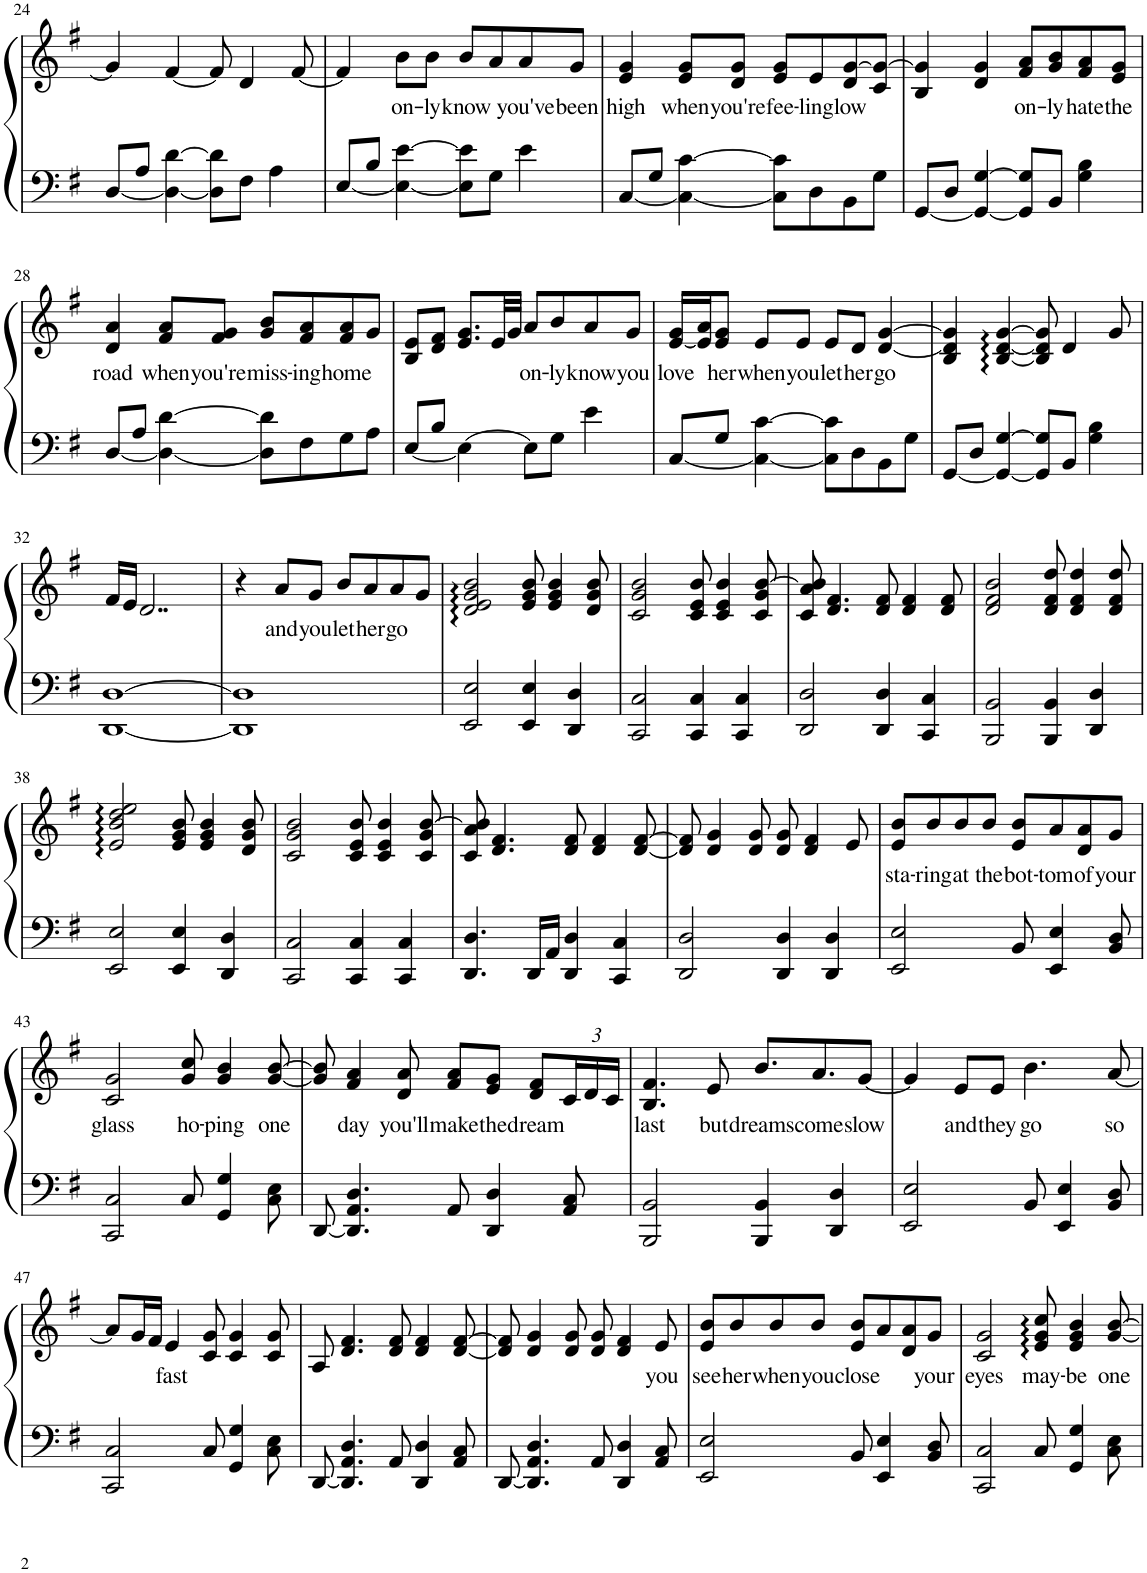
**kern	**kern	**text
*part1	*part1	*part1
*staff2	*staff1	*staff1
*I"Piano	*	*
*I'Pno.	*	*
!!LO:PB:g=z
*clefF4	*clefG2	*
*k[f#]	*k[f#]	*
*M4/4	*M4/4	*
=24	=24	=24
[<8D/L	4g/]	.
8A/J	.	.
4D\_ [4d\	[4f#/	.
8D\] 8d\]L	8f#/]	.
8F#\J	4d/	.
4A\	.	.
.	[8f#/	.
=25	=25	=25
[<8E/L	4f#/]	.
8B/J	.	.
!	!	!LO:LY:b
4E\_ [4e\	8b\L	on-
!	!	!LO:LY:b
.	8b\J	-ly
!	!	!LO:LY:b
8E\] 8e\]L	8b/L	know
8G\J	8a/	.
!	!	!LO:LY:b
4e\	8a/	you've
!	!	!LO:LY:b
.	8g/J	been
=26	=26	=26
!	!	!LO:LY:b
[<8C/L	4e/ 4g/	high
8G/J	.	.
!	!	!LO:LY:b
4C\_ [4c\	8e/ 8g/L	when
!	!	!LO:LY:b
.	8d/ 8g/J	you're
!	!	!LO:LY:b
8C\] 8c\]L	8e/ 8g/L	fee-
!	!	!LO:LY:b
8D\	8e/	-ling
!	!	!LO:LY:b
8BB\	8d/ [8g/	low
8G\J	8c/ 8g/_J	.
=27	=27	=27
[<8GG/L	4B/ 4g/]	.
8D/J	.	.
4GG/_ [4G/	4d/ 4g/	.
!	!	!LO:LY:b
8GG/] 8G/]L	8f#/ 8a/L	on-
!	!	!LO:LY:b
8BB/J	8g/ 8b/	-ly
!	!	!LO:LY:b
4G\ 4B\	8f#/ 8a/	hate
!	!	!LO:LY:b
.	8e/ 8g/J	the
!!LO:LB:g=z
=28	=28	=28
!	!	!LO:LY:b
[<8D/L	4d/ 4a/	road
8A/J	.	.
!	!	!LO:LY:b
4D\_ [4d\	8f#/ 8a/L	when
!	!	!LO:LY:b
.	8f#/ 8g/J	you're
!	!	!LO:LY:b
8D\] 8d\]L	8g/ 8b/L	miss-
!	!	!LO:LY:b
8F#\	8f#/ 8a/	-ing
!	!	!LO:LY:b
8G\	8f#/ 8a/	home
8A\J	8g/J	.
=29	=29	=29
[<8E/L	8B/ 8e/L	.
8B/J	8d/ 8f#/J	.
4E\_	8.e/ 8.g/L	.
.	32e/LL	.
.	32g/JJJ	.
!	!	!LO:LY:b
8E\L]	8a/L	on-
!	!	!LO:LY:b
8G\J	8b/	-ly
!	!	!LO:LY:b
4e\	8a/	know
!	!	!LO:LY:b
.	8g/J	you
=30	=30	=30
!	!	!LO:LY:b
[<8C/L	[16e/ 16g/LL	love
.	16e/] 16a/J	.
!	!	!LO:LY:b
8G/J	8e/ 8g/J	her
!	!	!LO:LY:b
4C\_ [4c\	8e/L	when
!	!	!LO:LY:b
.	8e/J	you
!	!	!LO:LY:b
8C\] 8c\]L	8e/L	let
!	!	!LO:LY:b
8D\	8d/J	her
!	!	!LO:LY:b
8BB\	[4d/ [4g/	go
8G\J	.	.
=31	=31	=31
[<8GG/L	4B/ 4d/] 4g/]	.
8D/J	.	.
4GG/_ [4G/	[4B/ [4d/ [4g/	.
8GG/] 8G/]L	8B/] 8d/] 8g/]	.
8BB/J	4d/	.
4G\ 4B\	.	.
.	8g/	.
!!LO:LB:g=z
=32	=32	=32
[1DD [1D	16f#/LL	.
.	16e/JJ	.
.	2..d/	.
=33	=33	=33
1DD] 1D]	4r	.
!	!	!LO:LY:b
.	8a/L	and
!	!	!LO:LY:b
.	8g/J	you
!	!	!LO:LY:b
.	8b/L	let
!	!	!LO:LY:b
.	8a/	her
!	!	!LO:LY:b
.	8a/	go
.	8g/J	.
=34	=34	=34
2EE/ 2E/	2d/ 2e/ 2g/ 2b/	.
4EE/ 4E/	8e/ 8g/ 8b/	.
.	4e/ 4g/ 4b/	.
4DD/ 4D/	.	.
.	8d/ 8g/ 8b/	.
=35	=35	=35
2CC/ 2C/	2c/ 2g/ 2b/	.
4CC/ 4C/	8c/ 8e/ 8b/	.
.	4c/ 4e/ 4b/	.
4CC/ 4C/	.	.
.	8c/ 8g/ [8b/	.
=36	=36	=36
2DD/ 2D/	8c/ 8a/ 8b/]	.
.	4.d/ 4.f#/	.
4DD/ 4D/	8d/ 8f#/	.
.	4d/ 4f#/	.
4CC/ 4C/	.	.
.	8d/ 8f#/	.
=37	=37	=37
2BBB/ 2BB/	2d/ 2f#/ 2b/	.
4BBB/ 4BB/	8d/ 8f#/ 8dd/	.
.	4d/ 4f#/ 4dd/	.
4DD/ 4D/	.	.
.	8d/ 8f#/ 8dd/	.
!!LO:LB:g=z
=38	=38	=38
2EE/ 2E/	2e/ 2b/ 2dd/ 2ee/	.
4EE/ 4E/	8e/ 8g/ 8b/	.
.	4e/ 4g/ 4b/	.
4DD/ 4D/	.	.
.	8d/ 8g/ 8b/	.
=39	=39	=39
2CC/ 2C/	2c/ 2g/ 2b/	.
4CC/ 4C/	8c/ 8e/ 8b/	.
.	4c/ 4e/ 4b/	.
4CC/ 4C/	.	.
.	8c/ 8g/ [8b/	.
=40	=40	=40
4.DD/ 4.D/	8c/ 8a/ 8b/]	.
.	4.d/ 4.f#/	.
16DD/LL	.	.
16AA/JJ	.	.
4DD/ 4D/	8d/ 8f#/	.
.	4d/ 4f#/	.
4CC/ 4C/	.	.
.	[8d/ [8f#/	.
=41	=41	=41
2DD/ 2D/	8d/] 8f#/]	.
.	4d/ 4g/	.
.	8d/ 8g/	.
4DD/ 4D/	8d/ 8g/	.
.	4d/ 4f#/	.
4DD/ 4D/	.	.
.	8e/	.
=42	=42	=42
!	!	!LO:LY:b
2EE/ 2E/	8e/ 8b/L	sta-
!	!	!LO:LY:b
.	8b/	-ring
!	!	!LO:LY:b
.	8b/	at
!	!	!LO:LY:b
.	8b/J	the
!	!	!LO:LY:b
8BB/	8e/ 8b/L	bot-
!	!	!LO:LY:b
4EE/ 4E/	8a/	-tom
!	!	!LO:LY:b
.	8d/ 8a/	of
!	!	!LO:LY:b
8BB/ 8D/	8g/J	your
!!LO:LB:g=z
=43	=43	=43
!	!	!LO:LY:b
2CC/ 2C/	2c/ 2g/	glass
!	!	!LO:LY:b
8C/	8g/ 8cc/	ho-
!	!	!LO:LY:b
4GG/ 4G/	4g/ 4b/	-ping
!	!	!LO:LY:b
8C\ 8E\	[8g/ [8b/	one
=44	=44	=44
[8DD/	8g/] 8b/]	.
!	!	!LO:LY:b
4.DD/] 4.AA/ 4.D/	4f#/ 4a/	day
!	!	!LO:LY:b
.	8d/ 8a/	you'll
!	!	!LO:LY:b
8AA/	8f#/ 8a/L	make
!	!	!LO:LY:b
4DD/ 4D/	8e/ 8g/J	the
!	!	!LO:LY:b
.	8d/ 8f#/L	dream
*	*Xbrackettup	*
8AA/ 8C/	24c/L	.
.	24d/	.
.	24c/JJ	.
=45	=45	=45
!	!	!LO:LY:b
2BBB/ 2BB/	4.B/ 4.f#/	last
!	!	!LO:LY:b
.	8e/	but
!	!	!LO:LY:b
4BBB/ 4BB/	8.b/L	dreams
!	!	!LO:LY:b
.	8.a/	come
4DD/ 4D/	.	.
!	!	!LO:LY:b
.	[8g/J	slow
=46	=46	=46
2EE/ 2E/	4g/]	.
!	!	!LO:LY:b
.	8e/L	and
!	!	!LO:LY:b
.	8e/J	they
!	!	!LO:LY:b
8BB/	4.b\	go
4EE/ 4E/	.	.
!	!	!LO:LY:b
8BB/ 8D/	[8a/	so
!!LO:LB:g=z
=47	=47	=47
2CC/ 2C/	8a/L]	.
.	16g/L	.
.	16f#/JJ	.
!	!	!LO:LY:b
.	4e/	fast
8C/	8c/ 8g/	.
4GG/ 4G/	4c/ 4g/	.
8C\ 8E\	8c/ 8g/	.
=48	=48	=48
[8DD/	8A/	.
4.DD/] 4.AA/ 4.D/	4.d/ 4.f#/	.
8AA/	8d/ 8f#/	.
4DD/ 4D/	4d/ 4f#/	.
8AA/ 8C/	[8d/ [8f#/	.
=49	=49	=49
[8DD/	8d/] 8f#/]	.
4.DD/] 4.AA/ 4.D/	4d/ 4g/	.
.	8d/ 8g/	.
8AA/	8d/ 8g/	.
4DD/ 4D/	4d/ 4f#/	.
!	!	!LO:LY:b
8AA/ 8C/	8e/	you
=50	=50	=50
!	!	!LO:LY:b
2EE/ 2E/	8e/ 8b/L	see
!	!	!LO:LY:b
.	8b/	her
!	!	!LO:LY:b
.	8b/	when
!	!	!LO:LY:b
.	8b/J	you
!	!	!LO:LY:b
8BB/	8e/ 8b/L	close
4EE/ 4E/	8a/	.
.	8d/ 8a/	.
!	!	!LO:LY:b
8BB/ 8D/	8g/J	your
=51	=51	=51
!	!	!LO:LY:b
2CC/ 2C/	2c/ 2g/	eyes
!	!	!LO:LY:b
8C/	8e/ 8g/ 8cc/	may-
!	!	!LO:LY:b
4GG/ 4G/	4e/ 4g/ 4b/	-be
!	!	!LO:LY:b
8C\ 8E\	[8g/ [8b/	one
=	=	=
*-	*-	*-
